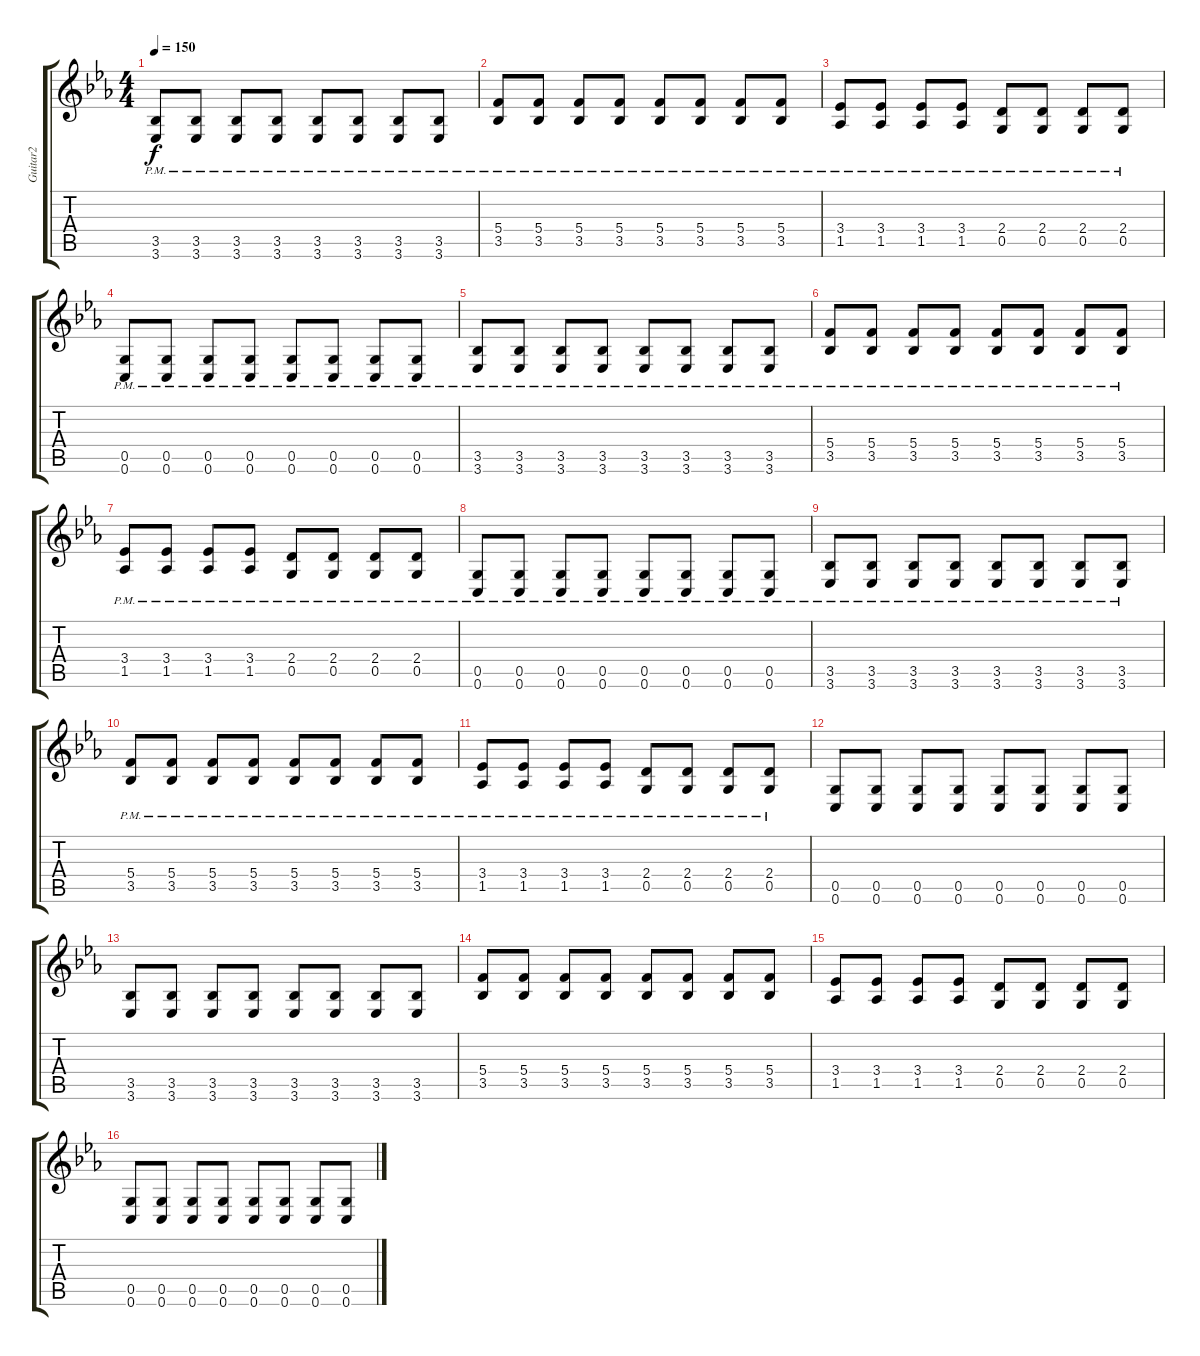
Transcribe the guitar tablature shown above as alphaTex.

\track ("Guitar2" "Guitar2") {instrument distortionguitar}
\staff {score tabs}
\tuning (D4 A3 F3 C3 G2 C2) {hide}
\ts (4 4)
\tempo 150
\clef g2
\ks cminor
(3.5{pm} 3.6).8{dy f} (3.5{pm} 3.6).8 (3.5{pm} 3.6).8 (3.5{pm} 3.6).8 (3.5{pm} 3.6).8 (3.5{pm} 3.6).8 (3.5{pm} 3.6).8 (3.5{pm} 3.6).8 |
(5.4{pm} 3.5{pm}).8 (5.4{pm} 3.5{pm}).8 (5.4{pm} 3.5{pm}).8 (5.4{pm} 3.5{pm}).8 (5.4{pm} 3.5{pm}).8 (5.4{pm} 3.5{pm}).8 (5.4{pm} 3.5{pm}).8 (5.4{pm} 3.5{pm}).8 |
(3.4{pm} 1.5{pm}).8 (3.4{pm} 1.5{pm}).8 (3.4{pm} 1.5{pm}).8 (3.4{pm} 1.5{pm}).8 (2.4{pm} 0.5{pm}).8 (2.4{pm} 0.5{pm}).8 (2.4{pm} 0.5{pm}).8 (2.4{pm} 0.5{pm}).8 |
(0.5{pm} 0.6{pm}).8 (0.5{pm} 0.6{pm}).8 (0.5{pm} 0.6{pm}).8 (0.5{pm} 0.6{pm}).8 (0.5{pm} 0.6{pm}).8 (0.5{pm} 0.6{pm}).8 (0.5{pm} 0.6{pm}).8 (0.5{pm} 0.6{pm}).8 |
(3.5{pm} 3.6).8 (3.5{pm} 3.6).8 (3.5{pm} 3.6).8 (3.5{pm} 3.6).8 (3.5{pm} 3.6).8 (3.5{pm} 3.6).8 (3.5{pm} 3.6).8 (3.5{pm} 3.6).8 |
(5.4{pm} 3.5{pm}).8 (5.4{pm} 3.5{pm}).8 (5.4{pm} 3.5{pm}).8 (5.4{pm} 3.5{pm}).8 (5.4{pm} 3.5{pm}).8 (5.4{pm} 3.5{pm}).8 (5.4{pm} 3.5{pm}).8 (5.4{pm} 3.5{pm}).8 |
(3.4{pm} 1.5{pm}).8 (3.4{pm} 1.5{pm}).8 (3.4{pm} 1.5{pm}).8 (3.4{pm} 1.5{pm}).8 (2.4{pm} 0.5{pm}).8 (2.4{pm} 0.5{pm}).8 (2.4{pm} 0.5{pm}).8 (2.4{pm} 0.5{pm}).8 |
(0.5{pm} 0.6{pm}).8 (0.5{pm} 0.6{pm}).8 (0.5{pm} 0.6{pm}).8 (0.5{pm} 0.6{pm}).8 (0.5{pm} 0.6{pm}).8 (0.5{pm} 0.6{pm}).8 (0.5{pm} 0.6{pm}).8 (0.5{pm} 0.6{pm}).8 |
(3.5{pm} 3.6).8 (3.5{pm} 3.6).8 (3.5{pm} 3.6).8 (3.5{pm} 3.6).8 (3.5{pm} 3.6).8 (3.5{pm} 3.6).8 (3.5{pm} 3.6).8 (3.5{pm} 3.6).8 |
(5.4{pm} 3.5{pm}).8 (5.4{pm} 3.5{pm}).8 (5.4{pm} 3.5{pm}).8 (5.4{pm} 3.5{pm}).8 (5.4{pm} 3.5{pm}).8 (5.4{pm} 3.5{pm}).8 (5.4{pm} 3.5{pm}).8 (5.4{pm} 3.5{pm}).8 |
(3.4{pm} 1.5{pm}).8 (3.4{pm} 1.5{pm}).8 (3.4{pm} 1.5{pm}).8 (3.4{pm} 1.5{pm}).8 (2.4{pm} 0.5{pm}).8 (2.4{pm} 0.5{pm}).8 (2.4{pm} 0.5{pm}).8 (2.4{pm} 0.5{pm}).8 |
(0.5 0.6).8 (0.5 0.6).8 (0.5 0.6).8 (0.5 0.6).8 (0.5 0.6).8 (0.5 0.6).8 (0.5 0.6).8 (0.5 0.6).8 |
(3.5 3.6).8 (3.5 3.6).8 (3.5 3.6).8 (3.5 3.6).8 (3.5 3.6).8 (3.5 3.6).8 (3.5 3.6).8 (3.5 3.6).8 |
(5.4 3.5).8 (5.4 3.5).8 (5.4 3.5).8 (5.4 3.5).8 (5.4 3.5).8 (5.4 3.5).8 (5.4 3.5).8 (5.4 3.5).8 |
(3.4 1.5).8 (3.4 1.5).8 (3.4 1.5).8 (3.4 1.5).8 (2.4 0.5).8 (2.4 0.5).8 (2.4 0.5).8 (2.4 0.5).8 |
(0.5 0.6).8 (0.5 0.6).8 (0.5 0.6).8 (0.5 0.6).8 (0.5 0.6).8 (0.5 0.6).8 (0.5 0.6).8 (0.5 0.6).8
